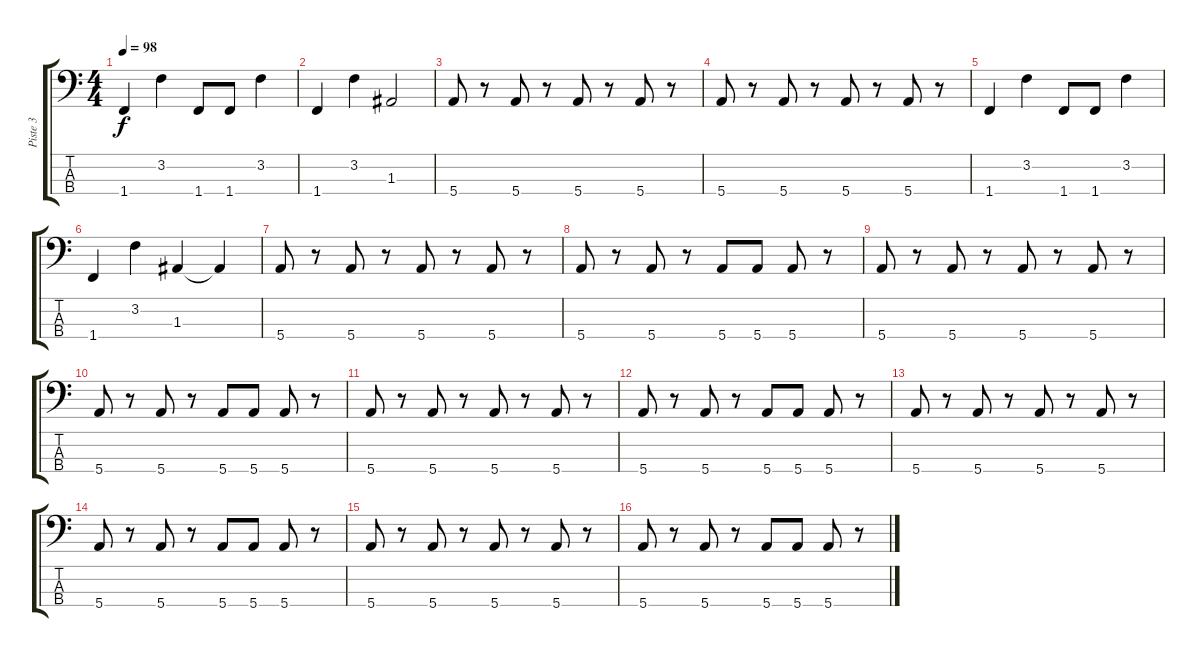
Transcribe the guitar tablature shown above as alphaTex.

\track ("Piste 3" "Piste 3") {instrument electricbassfinger}
\staff {score tabs}
\tuning (G2 D2 A1 E1) {hide}
\ts (4 4)
\tempo 98
\clef f4
\ks c
1.4.4{dy f} 3.2.4 1.4.8 1.4.8 3.2.4 |
1.4.4 3.2.4 1.3.2 |
5.4.8 r.8 5.4.8 r.8 5.4.8 r.8 5.4.8 r.8 |
5.4.8 r.8 5.4.8 r.8 5.4.8 r.8 5.4.8 r.8 |
1.4.4 3.2.4 1.4.8 1.4.8 3.2.4 |
1.4.4 3.2.4 1.3.4 1.3{t}.4 |
5.4.8 r.8 5.4.8 r.8 5.4.8 r.8 5.4.8 r.8 |
5.4.8 r.8 5.4.8 r.8 5.4.8 5.4.8 5.4.8 r.8 |
5.4.8 r.8 5.4.8 r.8 5.4.8 r.8 5.4.8 r.8 |
5.4.8 r.8 5.4.8 r.8 5.4.8 5.4.8 5.4.8 r.8 |
5.4.8 r.8 5.4.8 r.8 5.4.8 r.8 5.4.8 r.8 |
5.4.8 r.8 5.4.8 r.8 5.4.8 5.4.8 5.4.8 r.8 |
5.4.8 r.8 5.4.8 r.8 5.4.8 r.8 5.4.8 r.8 |
5.4.8 r.8 5.4.8 r.8 5.4.8 5.4.8 5.4.8 r.8 |
5.4.8 r.8 5.4.8 r.8 5.4.8 r.8 5.4.8 r.8 |
5.4.8 r.8 5.4.8 r.8 5.4.8 5.4.8 5.4.8 r.8
